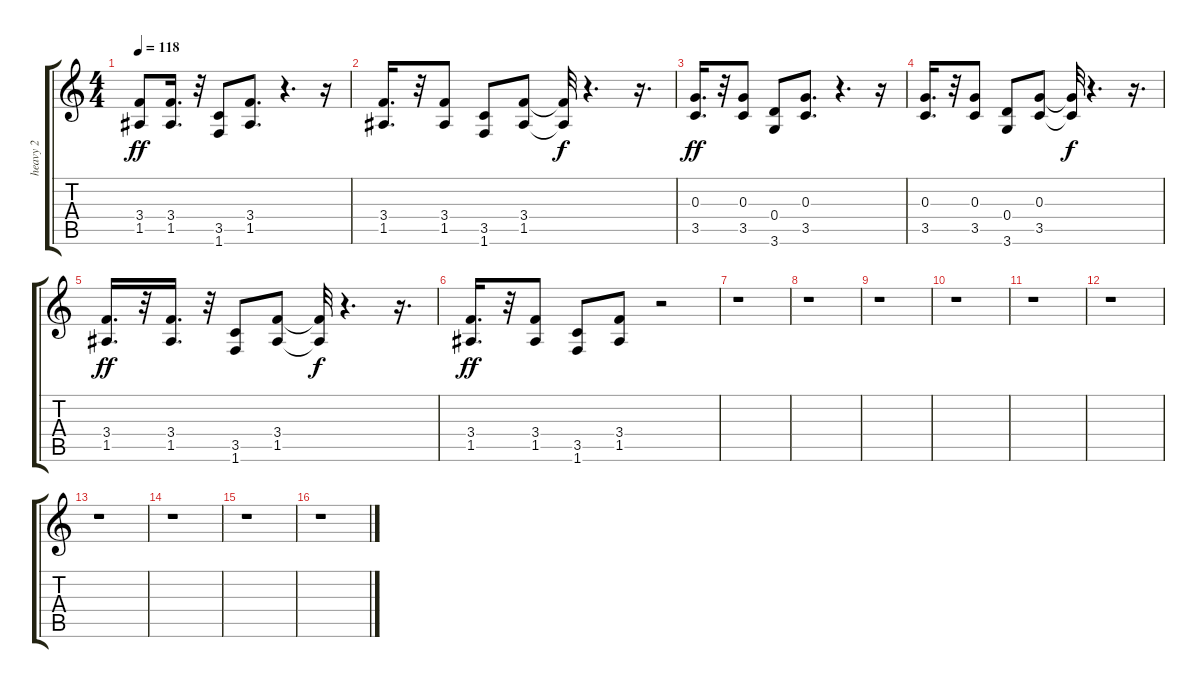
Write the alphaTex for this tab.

\track ("heavy 2" "heavy 2") {instrument distortionguitar}
\staff {score tabs}
\tuning (E4 B3 G3 D3 A2 E2) {hide}
\ts (4 4)
\tempo 118
\clef g2
\ks c
(3.4 1.5).8{dy ff} (3.4 1.5).16{d} r.32 (3.5 1.6).8 (3.4 1.5).8{d} r.4{d} r.16 |
(3.4 1.5).16{d} r.32 (3.4 1.5).8 (3.5 1.6).8 (3.4 1.5).8 (3.4{t} 1.5{t}).32{dy f} r.4{d} r.16{d} |
(0.3 3.5).16{d dy ff} r.32 (0.3 3.5).8 (0.4 3.6).8 (0.3 3.5).8{d} r.4{d} r.16 |
(0.3 3.5).16{d} r.32 (0.3 3.5).8 (0.4 3.6).8 (0.3 3.5).8 (0.3{t} 3.5{t}).32{dy f} r.4{d} r.16{d} |
(3.4 1.5).16{d dy ff} r.32 (3.4 1.5).16{d} r.32 (3.5 1.6).8 (3.4 1.5).8 (3.4{t} 1.5{t}).32{dy f} r.4{d} r.16{d} |
(3.4 1.5).16{d dy ff} r.32 (3.4 1.5).8 (3.5 1.6).8 (3.4 1.5).8 r.2 |
r.1 |
r.1 |
r.1 |
r.1 |
r.1 |
r.1 |
r.1 |
r.1 |
r.1 |
r.1
